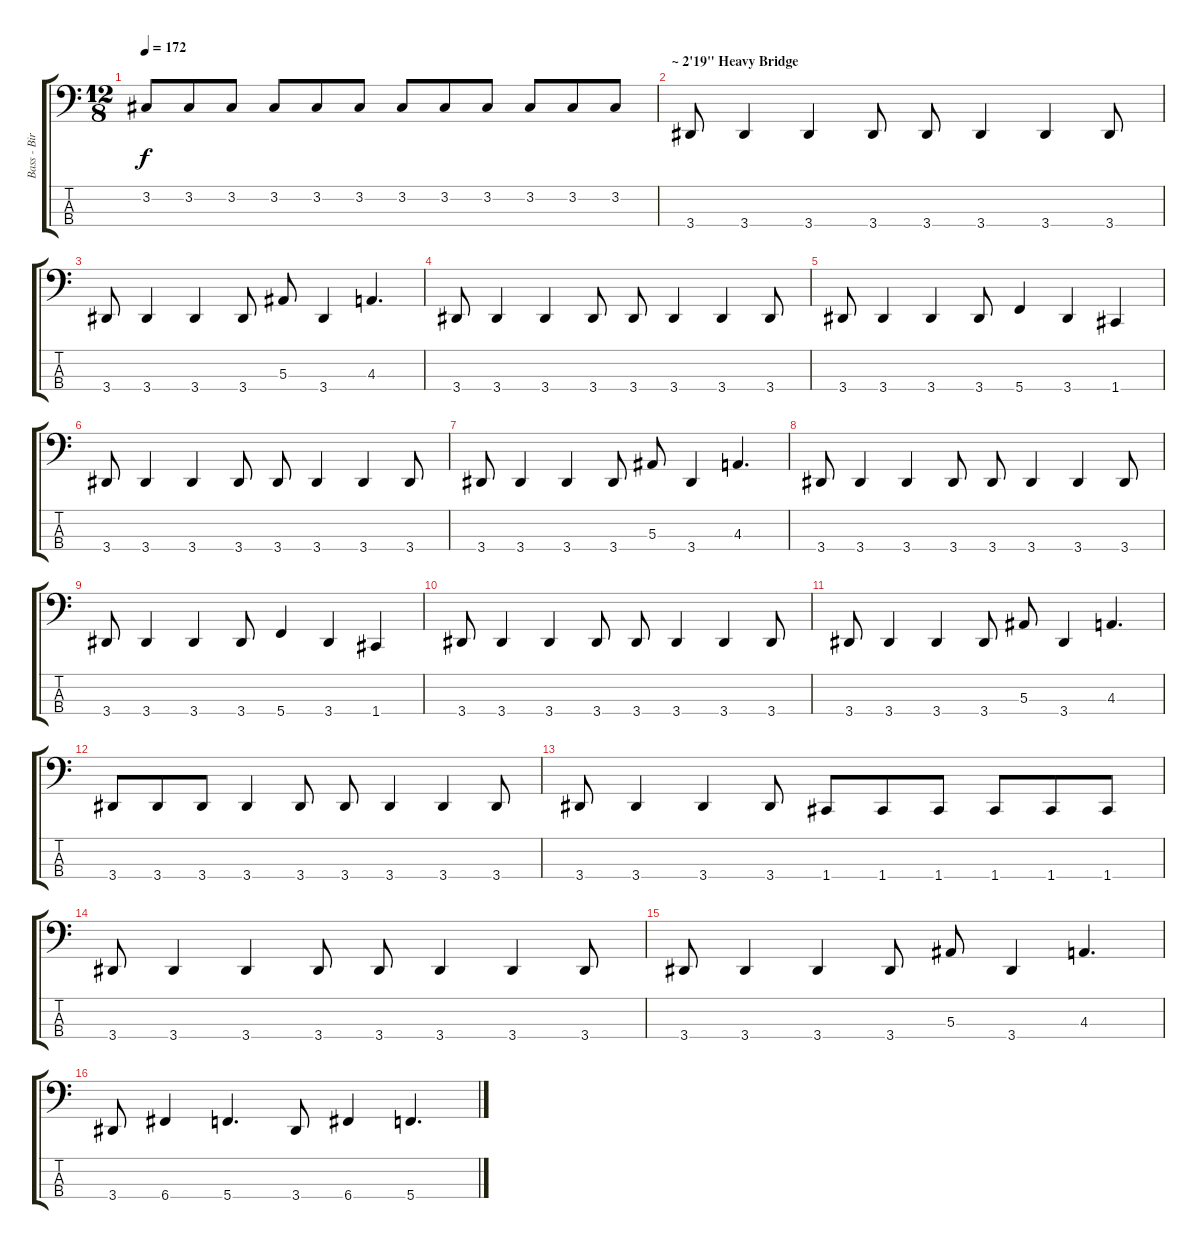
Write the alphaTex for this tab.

\track ("Bass - Birgit Öllbrunner" "Bass - Bir") {instrument electricbassfinger}
\staff {score tabs}
\tuning (Eb2 Bb1 F1 C1) {hide}
\ts (12 8)
\tempo 172
\clef f4
\ks c
3.2.8{dy f} 3.2.8 3.2.8 3.2.8 3.2.8 3.2.8 3.2.8 3.2.8 3.2.8 3.2.8 3.2.8 3.2.8 |
\section ("" "~ 2'19\" Heavy Bridge")
3.4.8 3.4.4 3.4.4 3.4.8 3.4.8 3.4.4 3.4.4 3.4.8 |
3.4.8 3.4.4 3.4.4 3.4.8 5.3.8 3.4.4 4.3.4{d} |
3.4.8 3.4.4 3.4.4 3.4.8 3.4.8 3.4.4 3.4.4 3.4.8 |
3.4.8 3.4.4 3.4.4 3.4.8 5.4.4 3.4.4 1.4.4 |
3.4.8 3.4.4 3.4.4 3.4.8 3.4.8 3.4.4 3.4.4 3.4.8 |
3.4.8 3.4.4 3.4.4 3.4.8 5.3.8 3.4.4 4.3.4{d} |
3.4.8 3.4.4 3.4.4 3.4.8 3.4.8 3.4.4 3.4.4 3.4.8 |
3.4.8 3.4.4 3.4.4 3.4.8 5.4.4 3.4.4 1.4.4 |
3.4.8 3.4.4 3.4.4 3.4.8 3.4.8 3.4.4 3.4.4 3.4.8 |
3.4.8 3.4.4 3.4.4 3.4.8 5.3.8 3.4.4 4.3.4{d} |
3.4.8 3.4.8 3.4.8 3.4.4 3.4.8 3.4.8 3.4.4 3.4.4 3.4.8 |
3.4.8 3.4.4 3.4.4 3.4.8 1.4.8 1.4.8 1.4.8 1.4.8 1.4.8 1.4.8 |
3.4.8 3.4.4 3.4.4 3.4.8 3.4.8 3.4.4 3.4.4 3.4.8 |
3.4.8 3.4.4 3.4.4 3.4.8 5.3.8 3.4.4 4.3.4{d} |
3.4.8 6.4.4 5.4.4{d} 3.4.8 6.4.4 5.4.4{d}
